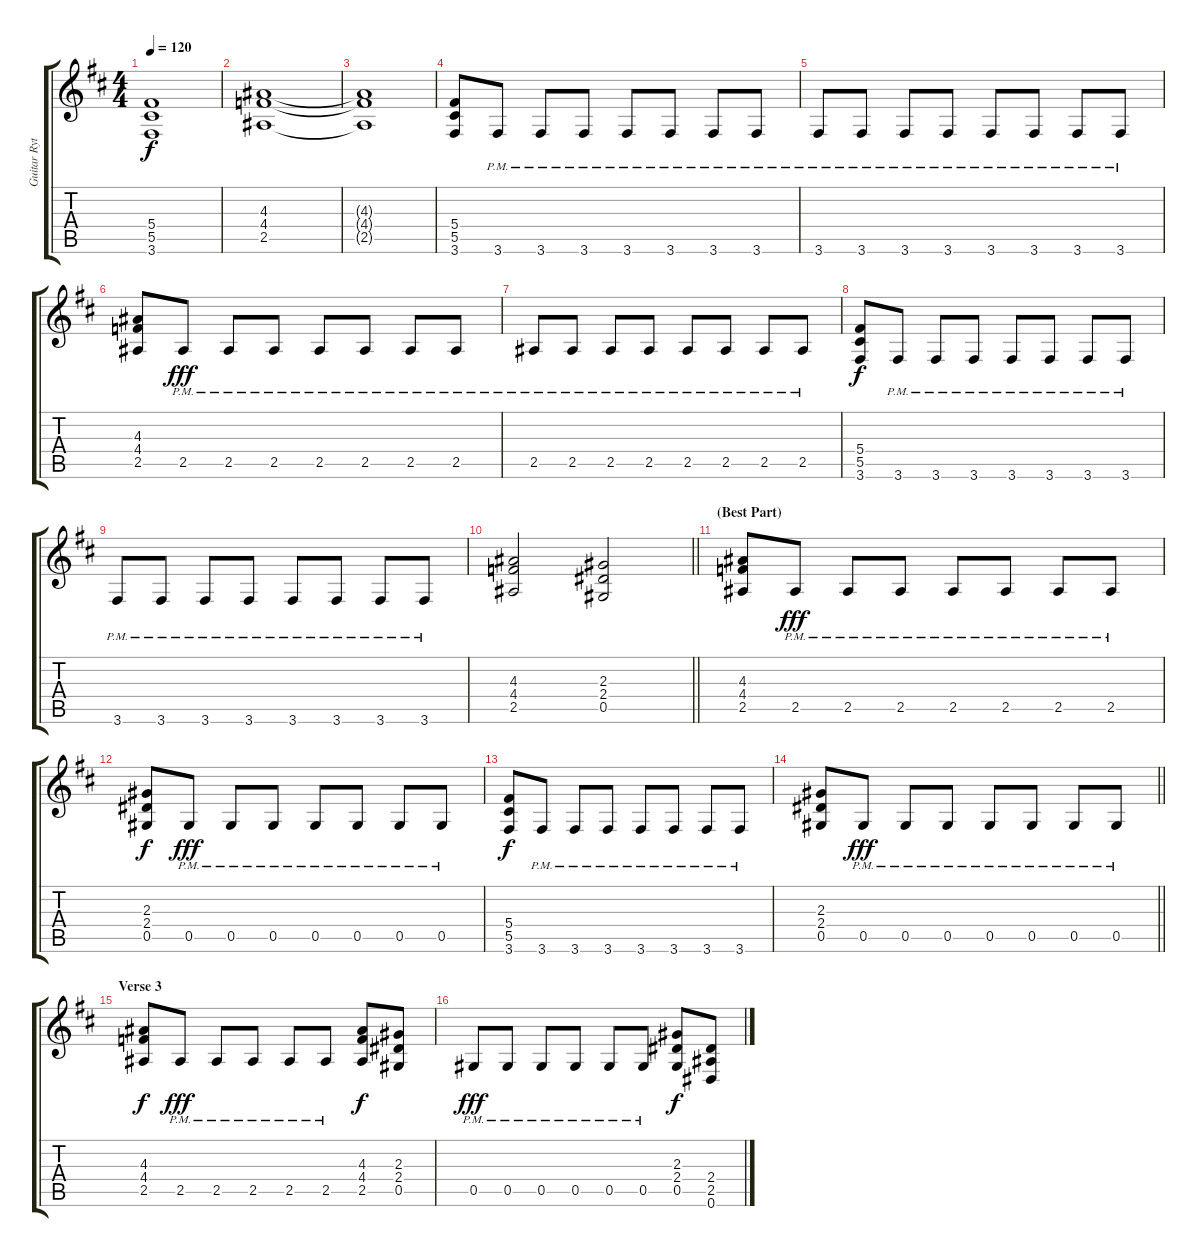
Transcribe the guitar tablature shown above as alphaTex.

\track ("Guitar Rythm 1" "Guitar Ryt") {instrument distortionguitar}
\staff {score tabs}
\tuning (Eb4 Bb3 Gb3 Db3 Ab2 Eb2) {hide}
\ts (4 4)
\tempo 120
\clef g2
\ks d
(5.4{t} 5.5{t} 3.6{t}).1{dy f} |
(4.3 4.4 2.5).1 |
(4.3{t} 4.4{t} 2.5{t}).1 |
(5.4 5.5 3.6).8 3.6{pm}.8 3.6{pm}.8 3.6{pm}.8 3.6{pm}.8 3.6{pm}.8 3.6{pm}.8 3.6{pm}.8 |
3.6{pm}.8 3.6{pm}.8 3.6{pm}.8 3.6{pm}.8 3.6{pm}.8 3.6{pm}.8 3.6{pm}.8 3.6{pm}.8 |
(4.3 4.4 2.5).8 2.5{pm}.8{dy fff} 2.5{pm}.8 2.5{pm}.8 2.5{pm}.8 2.5{pm}.8 2.5{pm}.8 2.5{pm}.8 |
2.5{pm}.8 2.5{pm}.8 2.5{pm}.8 2.5{pm}.8 2.5{pm}.8 2.5{pm}.8 2.5{pm}.8 2.5{pm}.8 |
(5.4 5.5 3.6).8{dy f} 3.6{pm}.8 3.6{pm}.8 3.6{pm}.8 3.6{pm}.8 3.6{pm}.8 3.6{pm}.8 3.6{pm}.8 |
3.6{pm}.8 3.6{pm}.8 3.6{pm}.8 3.6{pm}.8 3.6{pm}.8 3.6{pm}.8 3.6{pm}.8 3.6{pm}.8 |
\barLineRight lightlight
(4.3 4.4 2.5).2 (2.3 2.4 0.5).2 |
\section ("" "(Best Part)")
(4.3 4.4 2.5).8 2.5{pm}.8{dy fff} 2.5{pm}.8 2.5{pm}.8 2.5{pm}.8 2.5{pm}.8 2.5{pm}.8 2.5{pm}.8 |
(2.3 2.4 0.5).8{dy f} 0.5{pm}.8{dy fff} 0.5{pm}.8 0.5{pm}.8 0.5{pm}.8 0.5{pm}.8 0.5{pm}.8 0.5{pm}.8 |
(5.4 5.5 3.6).8{dy f} 3.6{pm}.8 3.6{pm}.8 3.6{pm}.8 3.6{pm}.8 3.6{pm}.8 3.6{pm}.8 3.6{pm}.8 |
\barLineRight lightlight
(2.3 2.4 0.5).8 0.5{pm}.8{dy fff} 0.5{pm}.8 0.5{pm}.8 0.5{pm}.8 0.5{pm}.8 0.5{pm}.8 0.5{pm}.8 |
\section ("" "Verse 3")
(4.3 4.4 2.5).8{dy f} 2.5{pm}.8{dy fff} 2.5{pm}.8 2.5{pm}.8 2.5{pm}.8 2.5{pm}.8 (4.3 4.4 2.5).8{dy f} (2.3 2.4 0.5).8 |
0.5{pm}.8{dy fff} 0.5{pm}.8 0.5{pm}.8 0.5{pm}.8 0.5{pm}.8 0.5{pm}.8 (2.3 2.4 0.5).8{dy f} (2.4 2.5 0.6).8
